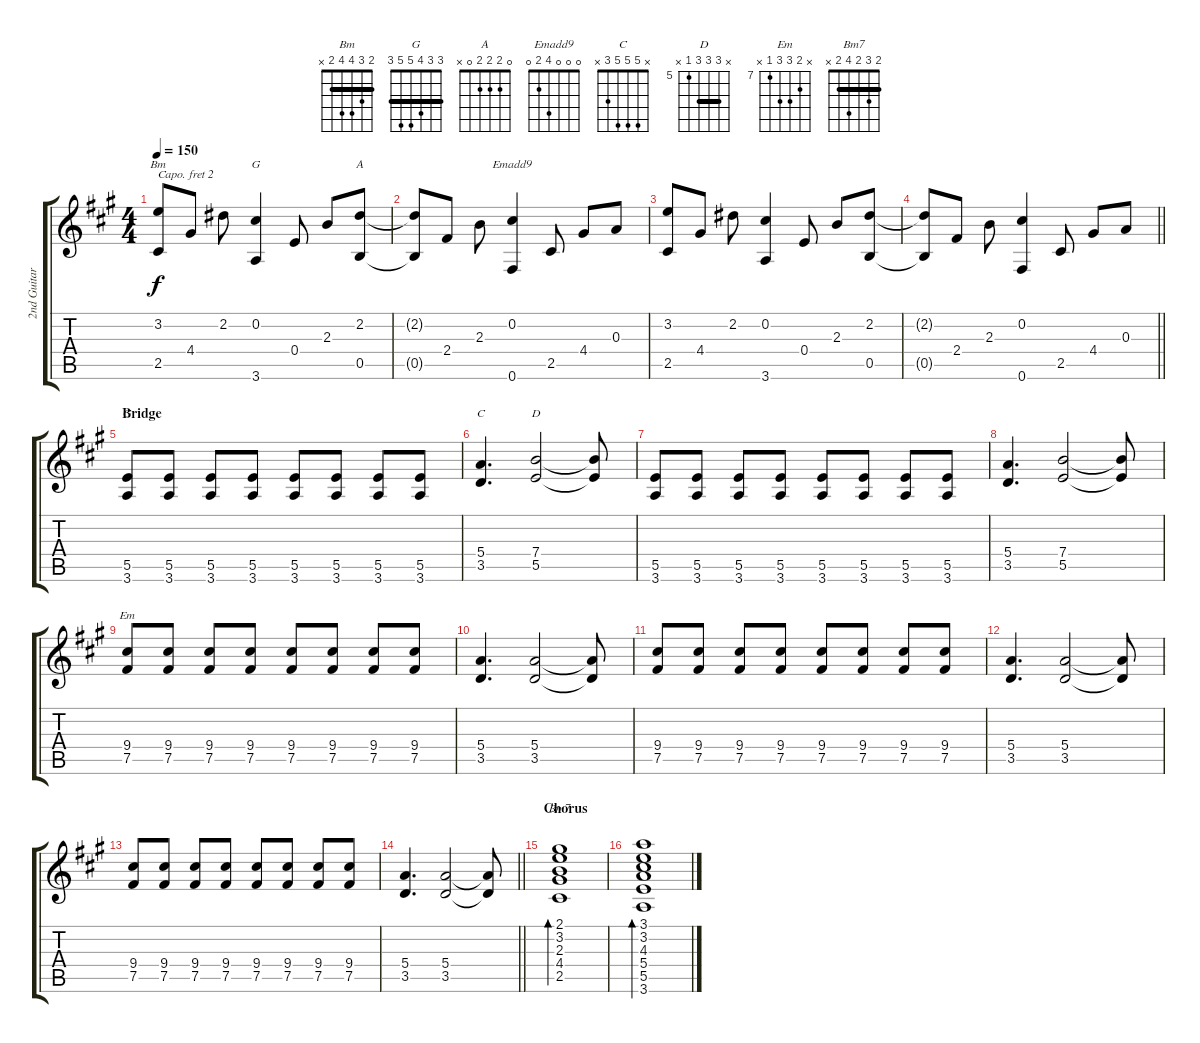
\track ("2nd Guitar" "2nd Guitar") {instrument electricguitarjazz}
\staff {score tabs}
\capo 2
\tuning (E4 B3 G3 D3 A2 E2) {hide}
\chord ("Bm" 2 3 4 4 2 x) {barre 2}
\chord ("G" x x x x x x)
\chord ("A" 0 2 2 2 0 x)
\chord ("Emadd9" 0 0 0 4 2 0)
\chord ("G" 3 3 4 5 5 3) {barre 3}
\chord ("C" x 5 5 5 3 x)
\chord ("D" x 7 7 7 5 x) {firstfret 5 barre 7}
\chord ("Em" x 8 9 9 7 x) {firstfret 7}
\chord ("Bm7" 2 3 2 4 2 x) {barre 2}
\ts (4 4)
\tempo 150
\clef g2
\ks a
(3.2 2.5).8{ch "Bm" dy f} 4.4.8 2.2.8 (0.2 3.6).4{ch "G"} 0.4.8 2.3.8 (2.2 0.5).8{ch "A"} |
(2.2{t} 0.5{t}).8 2.4.8 2.3.8 (0.2 0.6).4{ch "Emadd9"} 2.5.8 4.4.8 0.3.8 |
(3.2 2.5).8 4.4.8 2.2.8 (0.2 3.6).4 0.4.8 2.3.8 (2.2 0.5).8 |
\barLineRight lightlight
(2.2{t} 0.5{t}).8 2.4.8 2.3.8 (0.2 0.6).4 2.5.8 4.4.8 0.3.8 |
\section ("" "Bridge")
(5.5 3.6).8{ch "G"} (5.5 3.6).8 (5.5 3.6).8 (5.5 3.6).8 (5.5 3.6).8 (5.5 3.6).8 (5.5 3.6).8 (5.5 3.6).8 |
(5.4 3.5).4{d ch "C"} (7.4 5.5).2{ch "D"} (7.4{t} 5.5{t}).8 |
(5.5 3.6).8 (5.5 3.6).8 (5.5 3.6).8 (5.5 3.6).8 (5.5 3.6).8 (5.5 3.6).8 (5.5 3.6).8 (5.5 3.6).8 |
(5.4 3.5).4{d} (7.4 5.5).2 (7.4{t} 5.5{t}).8 |
(9.4 7.5).8{ch "Em"} (9.4 7.5).8 (9.4 7.5).8 (9.4 7.5).8 (9.4 7.5).8 (9.4 7.5).8 (9.4 7.5).8 (9.4 7.5).8 |
(5.4 3.5).4{d} (5.4 3.5).2 (5.4{t} 3.5{t}).8 |
(9.4 7.5).8 (9.4 7.5).8 (9.4 7.5).8 (9.4 7.5).8 (9.4 7.5).8 (9.4 7.5).8 (9.4 7.5).8 (9.4 7.5).8 |
(5.4 3.5).4{d} (5.4 3.5).2 (5.4{t} 3.5{t}).8 |
(9.4 7.5).8 (9.4 7.5).8 (9.4 7.5).8 (9.4 7.5).8 (9.4 7.5).8 (9.4 7.5).8 (9.4 7.5).8 (9.4 7.5).8 |
\barLineRight lightlight
(5.4 3.5).4{d} (5.4 3.5).2 (5.4{t} 3.5{t}).8 |
\section ("" "Chorus")
(2.1 3.2 2.3 4.4 2.5).1{bd 240 ch "Bm7"} |
(3.1 3.2 4.3 5.4 5.5 3.6).1{bd 240}
